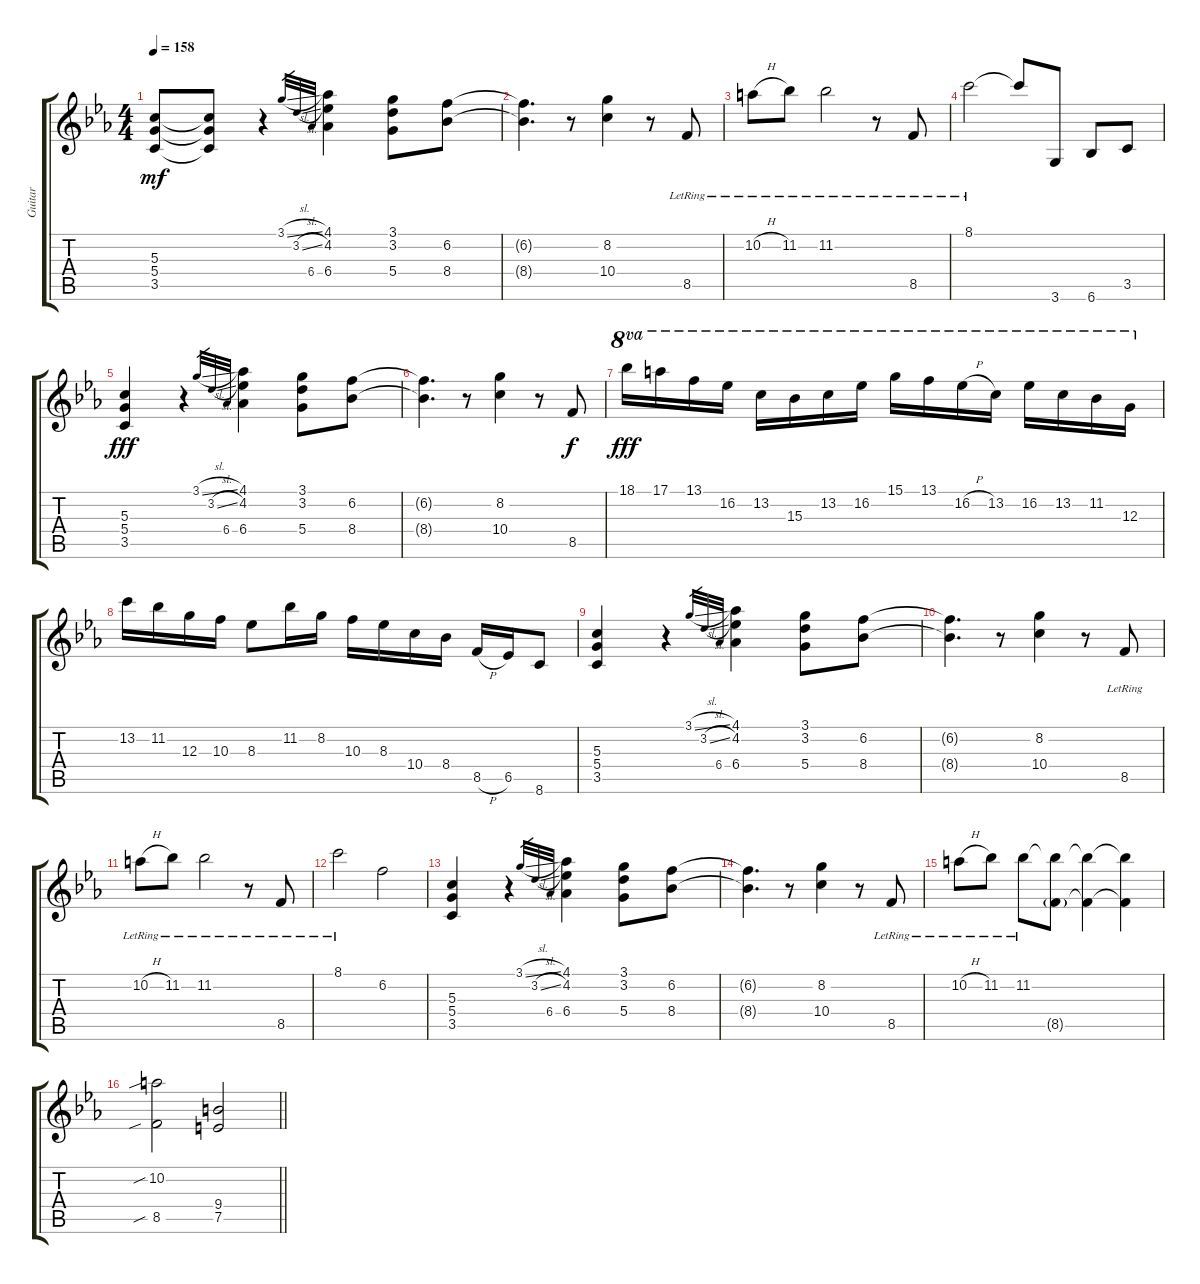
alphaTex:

\track ("Guitar" "Guitar") {instrument overdrivenguitar}
\staff {score tabs}
\tuning (E4 B3 G3 D3 A2 E2) {hide}
\ts (4 4)
\tempo 158
\clef g2
\ks eb
(5.3 5.4 3.5).8{dy mf} (5.3{t} 5.4{t} 3.5{t}).8 r.4 3.1{sl}.32{gr} 3.2{sl}.32{gr} 6.4.32{gr} (4.1 4.2 6.4).4 (3.1 3.2 5.4).8 (6.2 8.4).8 |
(6.2{t} 8.4{t}).4{d} r.8 (8.2 10.4).4 r.8 8.5{lr}.8 |
10.2{h lr}.8 11.2{lr}.8 11.2{lr}.2 r.8 8.5{lr}.8 |
8.1{lr}.2 8.1{t}.8 3.6.8 6.6.8 3.5.8 |
(5.3 5.4 3.5).4{dy fff} r.4 3.1{sl}.32{gr} 3.2{sl}.32{gr} 6.4.32{gr} (4.1 4.2 6.4).4 (3.1 3.2 5.4).8 (6.2 8.4).8 |
(6.2{t} 8.4{t}).4{d} r.8 (8.2 10.4).4 r.8 8.5.8{dy f} |
18.1.16{ot 8va dy fff} 17.1.16{ot 8va} 13.1.16{ot 8va} 16.2.16{ot 8va} 13.2.16{ot 8va} 15.3.16{ot 8va} 13.2.16{ot 8va} 16.2.16{ot 8va} 15.1.16{ot 8va} 13.1.16{ot 8va} 16.2{h}.16{ot 8va} 13.2.16{ot 8va} 16.2.16{ot 8va} 13.2.16{ot 8va} 11.2.16{ot 8va} 12.3.16{ot 8va} |
13.2.16 11.2.16 12.3.16 10.3.16 8.3.8 11.2.16 8.2.16 10.3.16 8.3.16 10.4.16 8.4.16 8.5{h}.16 6.5.16 8.6.8 |
(5.3 5.4 3.5).4 r.4 3.1{sl}.32{gr} 3.2{sl}.32{gr} 6.4.32{gr} (4.1 4.2 6.4).4 (3.1 3.2 5.4).8 (6.2 8.4).8 |
(6.2{t} 8.4{t}).4{d} r.8 (8.2 10.4).4 r.8 8.5{lr}.8 |
10.2{h lr}.8 11.2{lr}.8 11.2{lr}.2 r.8 8.5{lr}.8 |
8.1{lr}.2 6.2.2 |
(5.3 5.4 3.5).4 r.4 3.1{sl}.32{gr} 3.2{sl}.32{gr} 6.4.32{gr} (4.1 4.2 6.4).4 (3.1 3.2 5.4).8 (6.2 8.4).8 |
(6.2{t} 8.4{t}).4{d} r.8 (8.2 10.4).4 r.8 8.5{lr}.8 |
10.2{h lr}.8 11.2{lr}.8 11.2{lr}.8 (11.2{t} 8.5{g}).8 (11.2{t} 8.5{t}).4 (11.2{t} 8.5{t}).4 |
\barLineRight lightlight
(10.2{sib} 8.5{sib}).2 (9.4 7.5).2
